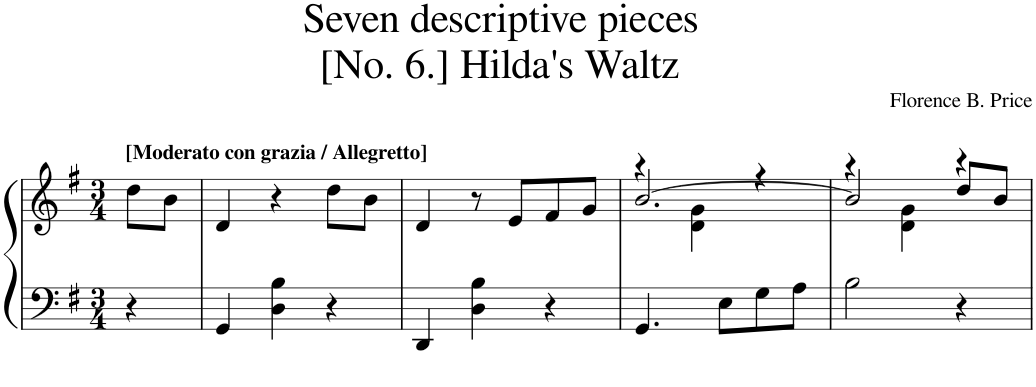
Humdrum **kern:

**kern	**kern
*part1	*part1
*staff2	*staff1
*I"Piano	*
*I'Pno.	*
*clefF4	*clefG2
*k[f#]	*k[f#]
*M3/4	*M3/4
=	=
!	!LO:TX:a:B:t=[Moderato con grazia / Allegretto]
4r	8dd\L
.	8b\J
=1	=1
4GG/	4d/
4D\ 4B\	4r
4r	8dd\L
.	8b\J
=2	=2
4DD/	4d/
4D\ 4B\	8r
.	8e/L
4r	8f#/
.	8g/J
=3	=3
*	*^
4.GG/	4r	[2.b/
.	4d\ 4g\	.
8E\L	.	.
8G\	4r	.
8A\J	.	.
=4	=4	=4
2B\	4r	2b/]
.	4d\ 4g\	.
4r	4r	8dd/L
.	.	8b/J
*	*v	*v
=	=
*-	*-
